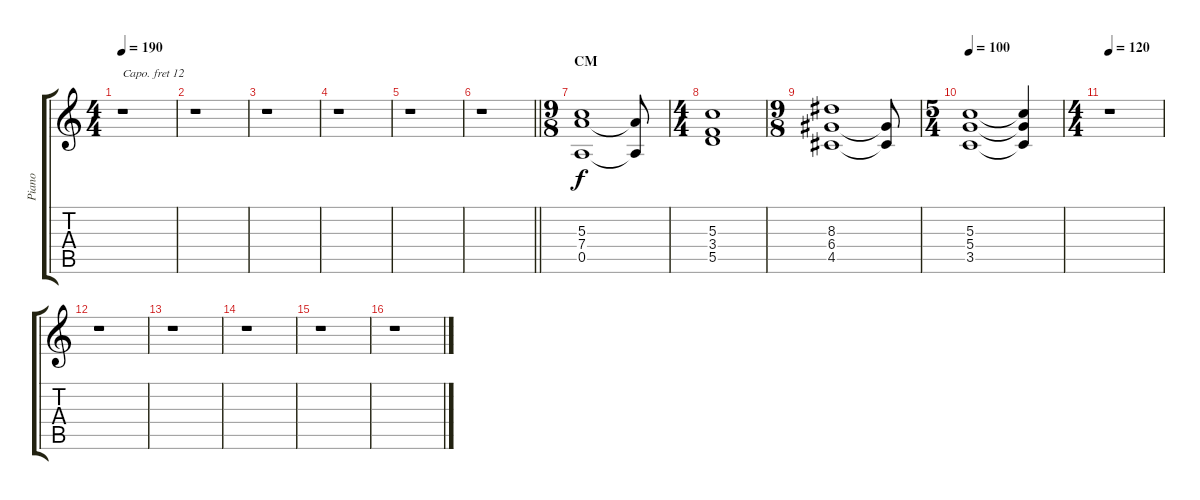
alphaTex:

\track ("Piano" "Piano") {instrument electricgrandpiano}
\staff {score tabs}
\capo 12
\tuning (E4 B3 G3 D3 A2 E2) {hide}
\ts (4 4)
\tempo 190
\clef g2
\ks c
r.1{dy f} |
r.1 |
r.1 |
r.1 |
r.1 |
\barLineRight lightlight
r.1 |
\ts (9 8)
\section ("" "CM")
(5.3 7.4 0.5).1 (7.4{t} 0.5{t}).8 |
\ts (4 4)
(5.3 3.4 5.5).1 |
\ts (9 8)
(8.3 6.4 4.5).1 (6.4{t} 4.5{t}).8 |
\ts (5 4)
\tempo 100
(5.3 5.4 3.5).1 (5.3{t} 5.4{t} 3.5{t}).4 |
\ts (4 4)
\tempo 120
r.1 |
r.1 |
r.1 |
r.1 |
r.1 |
r.1
